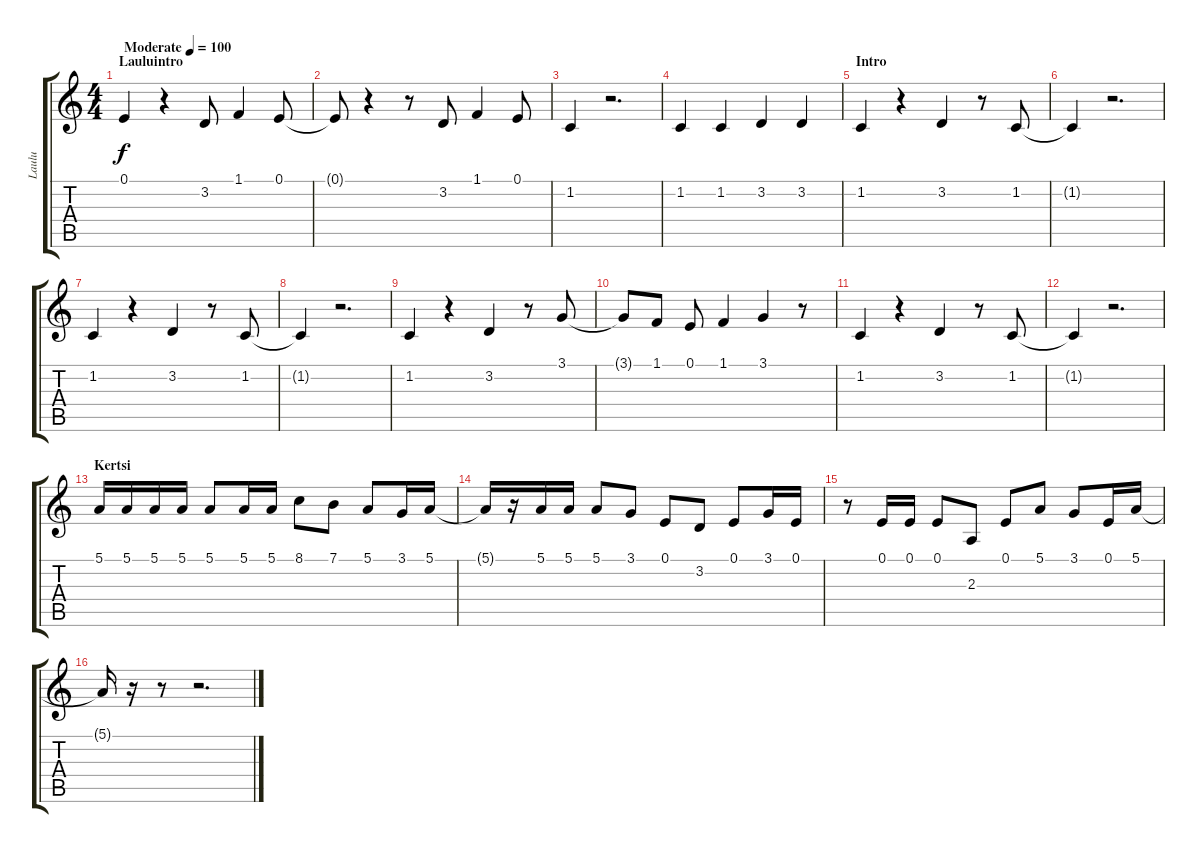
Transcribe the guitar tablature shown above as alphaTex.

\track ("Laulu" "Laulu") {instrument lead6voice}
\staff {score tabs}
\tuning (E4 B3 G3 D3 A2 E2) {hide}
\ts (4 4)
\section ("" "Lauluintro")
\tempo (100 "Moderate")
\clef g2
\ks c
0.1.4{dy f instrument lead6voice} r.4 3.2.8 1.1.4 0.1.8 |
0.1{t}.8 r.4 r.8 3.2.8 1.1.4 0.1.8 |
1.2.4 r.2{d} |
1.2.4 1.2.4 3.2.4 3.2.4 |
\section ("" "Intro")
1.2.4 r.4 3.2.4 r.8 1.2.8 |
1.2{t}.4 r.2{d} |
1.2.4 r.4 3.2.4 r.8 1.2.8 |
1.2{t}.4 r.2{d} |
1.2.4 r.4 3.2.4 r.8 3.1.8 |
3.1{t}.8 1.1.8 0.1.8 1.1.4 3.1.4 r.8 |
1.2.4 r.4 3.2.4 r.8 1.2.8 |
1.2{t}.4 r.2{d} |
\section ("" "Kertsi")
5.1.16 5.1.16 5.1.16 5.1.16 5.1.8 5.1.16 5.1.16 8.1.8 7.1.8 5.1.8 3.1.16 5.1.16 |
5.1{t}.16 r.16 5.1.16 5.1.16 5.1.8 3.1.8 0.1.8 3.2.8 0.1.8 3.1.16 0.1.16 |
r.8 0.1.16 0.1.16 0.1.8 2.3.8 0.1.8 5.1.8 3.1.8 0.1.16 5.1.16 |
5.1{t}.16 r.16 r.8 r.2{d}
